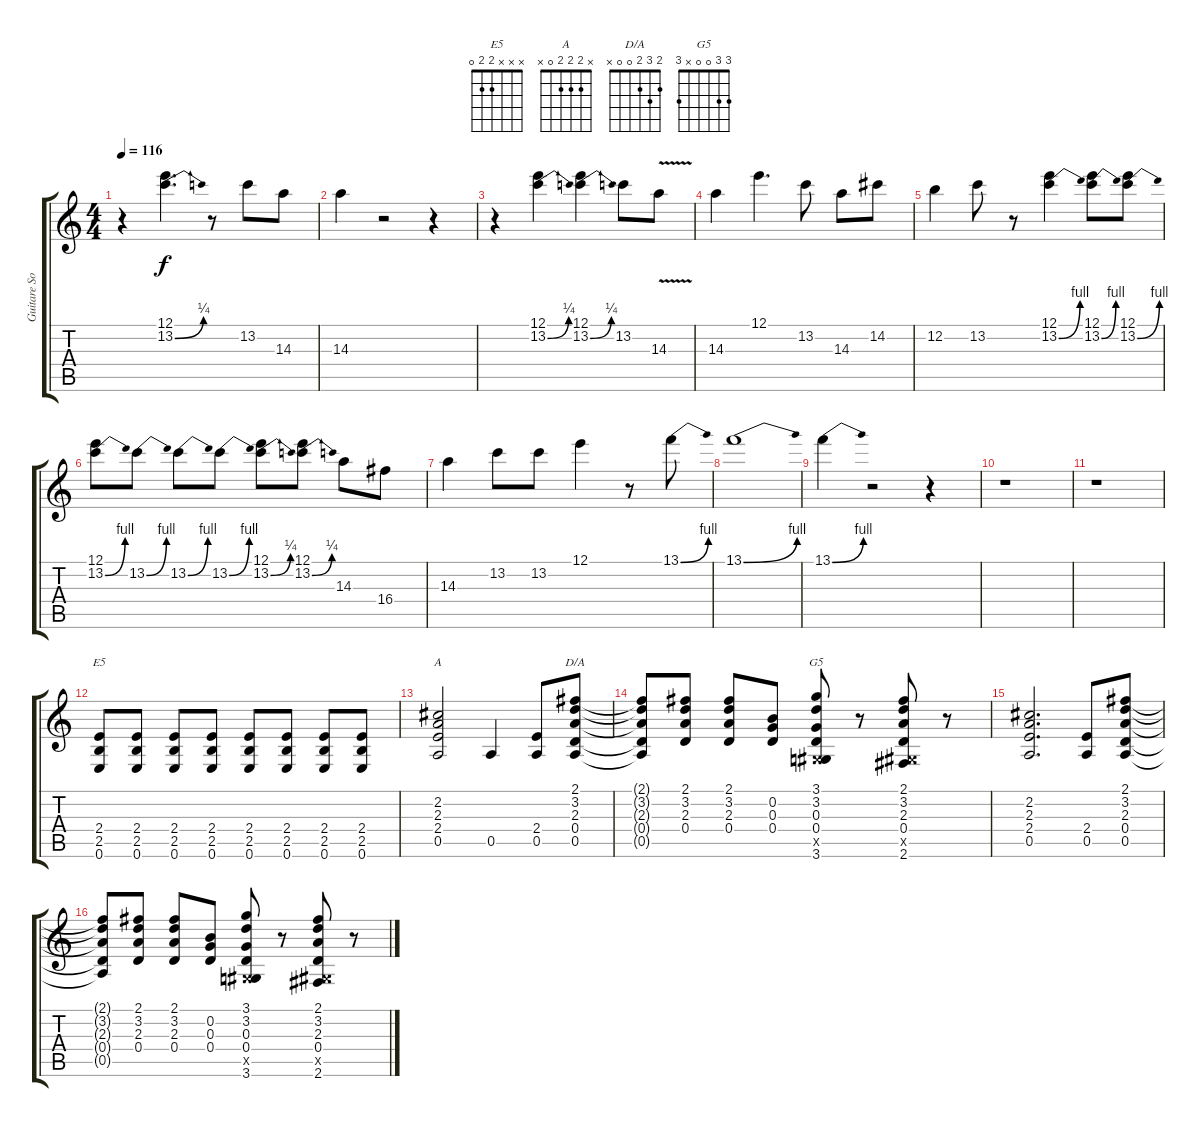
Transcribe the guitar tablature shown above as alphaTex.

\track ("Guitare Solo" "Guitare So") {instrument overdrivenguitar}
\staff {score tabs}
\tuning (E4 B3 G3 D3 A2 E2) {hide}
\chord ("E5" x x x 2 2 0)
\chord ("A" x 2 2 2 0 x)
\chord ("D/A" 2 3 2 0 0 x)
\chord ("G5" 3 3 0 0 x 3)
\ts (4 4)
\tempo 116
\clef g2
\ks c
r.4{dy f} (12.1 13.2{be (bend 0 0 60 1)}).4{d} r.8 13.2.8 14.3.8 |
14.3.4 r.2 r.4 |
r.4 (12.1 13.2{be (bend 0 0 60 1)}).4 (12.1 13.2{be (bend 0 0 60 1)}).4 13.2.8 14.3{v}.8 |
14.3.4 12.1.4{d} 13.2.8 14.3.8 14.2.8 |
12.2.4 13.2.8 r.8 (12.1 13.2{be (bend 0 0 60 4)}).4 (12.1 13.2{be (bend 0 0 60 4)}).8 (12.1 13.2{be (bend 0 0 60 4)}).8 |
(12.1 13.2{be (bend 0 0 60 4)}).8 13.2{be (bend 0 0 60 4)}.8 13.2{be (bend 0 0 60 4)}.8 13.2{be (bend 0 0 60 4)}.8 (12.1 13.2{be (bend 0 0 60 1)}).8 (12.1 13.2{be (bend 0 0 60 1)}).8 14.3.8 16.4.8 |
14.3.4 13.2.8 13.2.8 12.1.4 r.8 13.1{be (bend 0 0 60 4)}.8 |
13.1{be (bend 0 0 60 4)}.1 |
13.1{be (bend 0 0 60 4)}.4 r.2 r.4 |
r.1 |
r.1 |
(2.4 2.5 0.6).8{ch "E5"} (2.4 2.5 0.6).8 (2.4 2.5 0.6).8 (2.4 2.5 0.6).8 (2.4 2.5 0.6).8 (2.4 2.5 0.6).8 (2.4 2.5 0.6).8 (2.4 2.5 0.6).8 |
(2.2 2.3 2.4 0.5).2{ch "A"} 0.5.4 (2.4 0.5).8 (2.1 3.2 2.3 0.4 0.5).8{ch "D/A"} |
(2.1{t} 3.2{t} 2.3{t} 0.4{t} 0.5{t}).8 (2.1 3.2 2.3 0.4).8 (2.1 3.2 2.3 0.4).8 (0.2 0.3 0.4).8 (3.1 3.2 0.3 0.4 -1.5{x} 3.6).8{ch "G5"} r.8 (2.1 3.2 2.3 0.4 -1.5{x} 2.6).8 r.8 |
(2.2 2.3 2.4 0.5).2{d} (2.4 0.5).8 (2.1 3.2 2.3 0.4 0.5).8 |
(2.1{t} 3.2{t} 2.3{t} 0.4{t} 0.5{t}).8 (2.1 3.2 2.3 0.4).8 (2.1 3.2 2.3 0.4).8 (0.2 0.3 0.4).8 (3.1 3.2 0.3 0.4 -1.5{x} 3.6).8 r.8 (2.1 3.2 2.3 0.4 -1.5{x} 2.6).8 r.8
